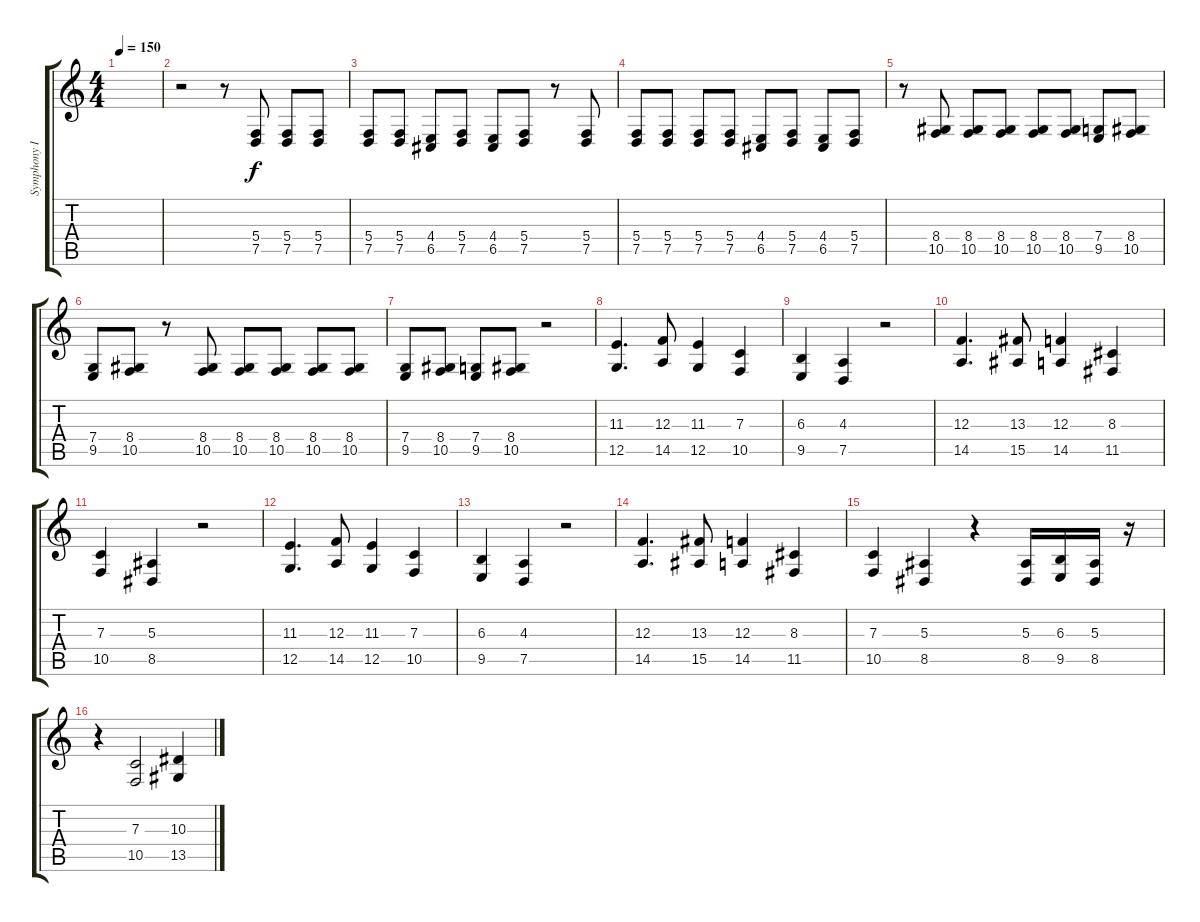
\track ("Symphony II" "Symphony I") {instrument tuba}
\staff {score tabs}
\tuning (D4 A3 F3 C3 G2 C2) {hide}
\ts (4 4)
\tempo 150
\clef g2
\ks c
|
r.2 r.8 (5.4 7.5).8{instrument tuba} (5.4 7.5).8 (5.4 7.5).8 |
(5.4 7.5).8 (5.4 7.5).8 (4.4 6.5).8 (5.4 7.5).8 (4.4 6.5).8 (5.4 7.5).8 r.8 (5.4 7.5).8 |
(5.4 7.5).8 (5.4 7.5).8 (5.4 7.5).8 (5.4 7.5).8 (4.4 6.5).8 (5.4 7.5).8 (4.4 6.5).8 (5.4 7.5).8 |
r.8 (8.4 10.5).8 (8.4 10.5).8 (8.4 10.5).8 (8.4 10.5).8 (8.4 10.5).8 (7.4 9.5).8 (8.4 10.5).8 |
(7.4 9.5).8 (8.4 10.5).8 r.8 (8.4 10.5).8 (8.4 10.5).8 (8.4 10.5).8 (8.4 10.5).8 (8.4 10.5).8 |
(7.4 9.5).8 (8.4 10.5).8 (7.4 9.5).8 (8.4 10.5).8 r.2 |
(11.3 12.5).4{d} (12.3 14.5).8 (11.3 12.5).4 (7.3 10.5).4 |
(6.3 9.5).4 (4.3 7.5).4 r.2 |
(12.3 14.5).4{d} (13.3 15.5).8 (12.3 14.5).4 (8.3 11.5).4 |
(7.3 10.5).4 (5.3 8.5).4 r.2 |
(11.3 12.5).4{d} (12.3 14.5).8 (11.3 12.5).4 (7.3 10.5).4 |
(6.3 9.5).4 (4.3 7.5).4 r.2 |
(12.3 14.5).4{d} (13.3 15.5).8 (12.3 14.5).4 (8.3 11.5).4 |
(7.3 10.5).4 (5.3 8.5).4 r.4 (5.3 8.5).16 (6.3 9.5).16 (5.3 8.5).16 r.16 |
r.4 (7.3 10.5).2 (10.3 13.5).4
